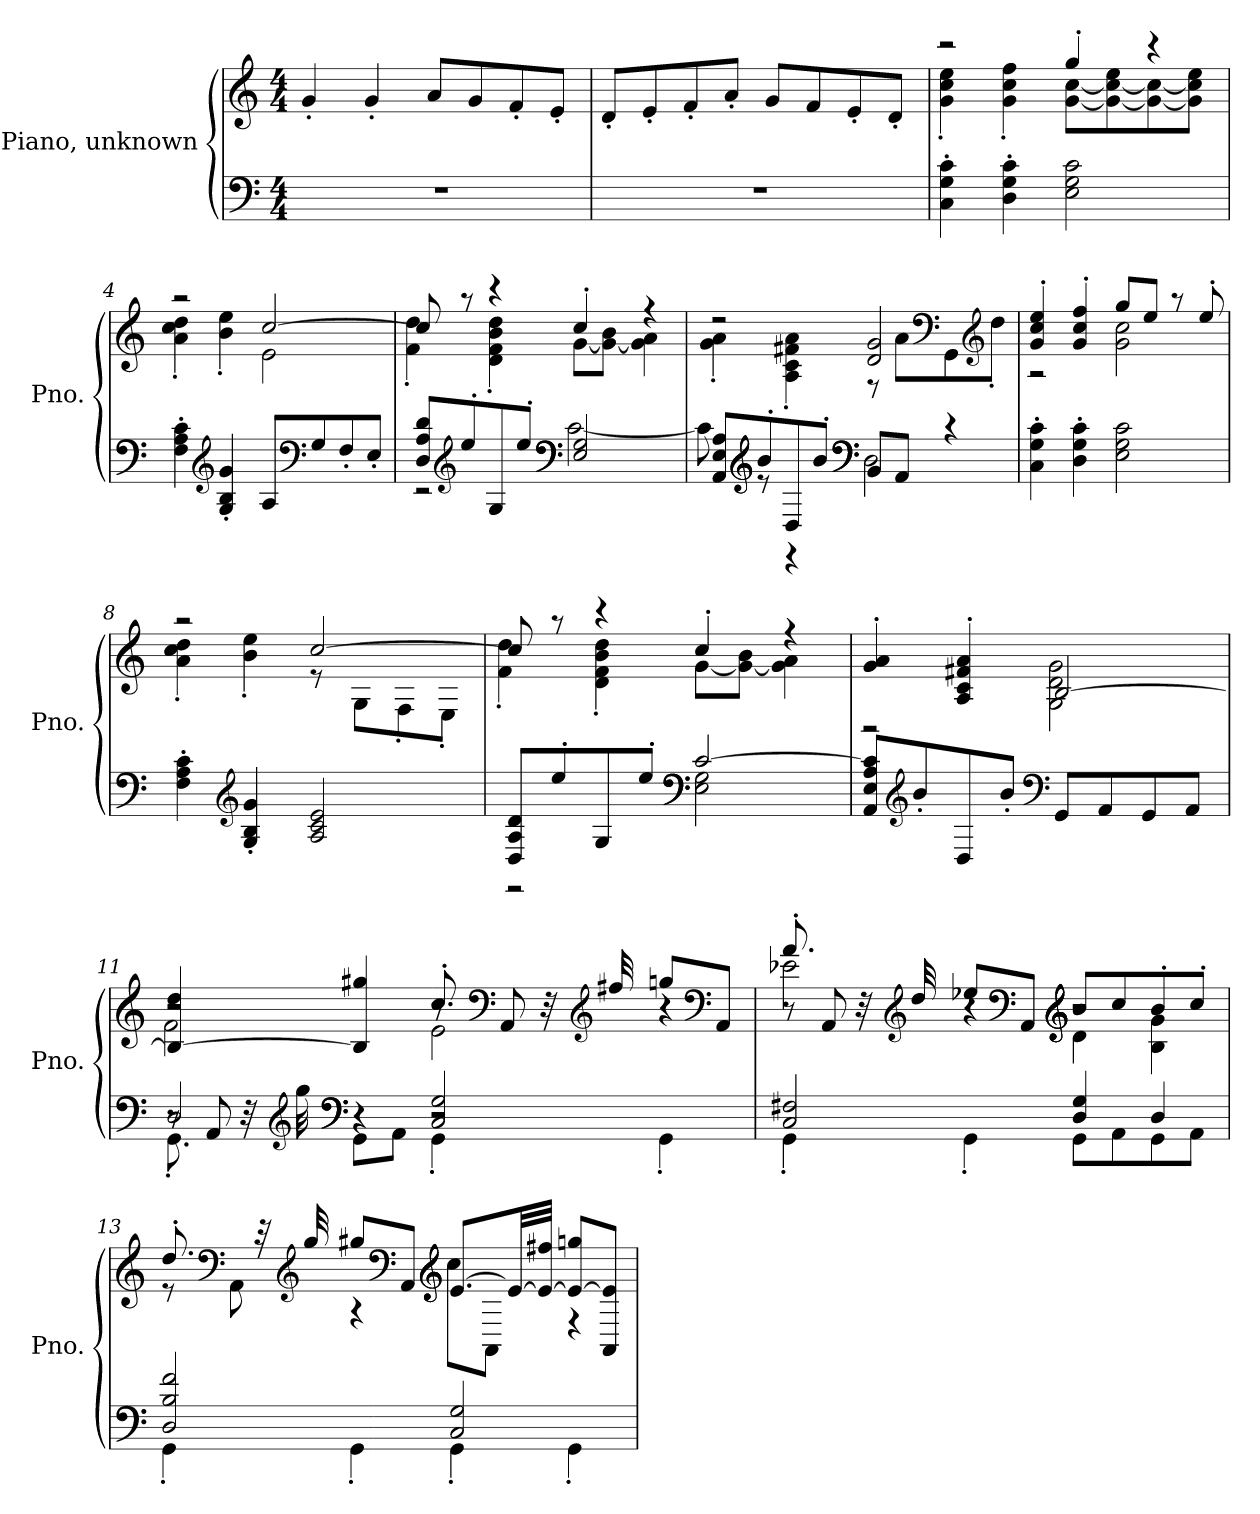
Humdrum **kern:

**kern	**kern
*part1	*part1
*staff2	*staff1
*I"Piano, unknown	*
*I'Pno.	*
*clefF4	*clefG2
*k[]	*k[]
*M4/4	*M4/4
*MM120	*MM120
=1	=1
1r	4g'/
.	4g'/
.	8a/L
.	8g/
.	8f'/
.	8e'/J
=2	=2
1r	8d'/L
.	8e'/
.	8f'/
.	8a'/J
.	8g/L
.	8f/
.	8e'/
.	8d'/J
=3	=3
*	*^
4C\' 4G\' 4c\'	2r	4g\' 4cc\' 4ee\'
4D\' 4G\' 4c\'	.	4g\' 4cc\' 4ff\'
2E\ 2G\ 2c\	4gg'/	[8g\ [8cc\L
.	.	8g\_ 8cc\_ 8ee\
.	4r	8g\_ 8cc\_
.	.	8g\] 8cc\] 8ee\J
=4	=4	=4
4F\' 4A\' 4c\'	2r	4a\' 4cc\' 4dd\'
*clefG2	*	*
4G/' 4B/' 4g/'	.	4b\' 4ee\'
8A/L	[2cc/	2e\
*clefF4	*	*
8G/	.	.
8F'/	.	.
8E'/J	.	.
!!LO:LB:g=z	!!
=5	=5	=5
*^	*	*
8D/ 8A/ 8d/L	2r	8cc/]	4f\' 4dd\'
*clefG2	*	*	*
8ee'/	.	8r	.
8G/	.	4r	4d\' 4f\' 4b\' 4dd\'
8ee'/J	.	.	.
*clefF4	*	*	*
2E/ 2G/	[2c\	4cc'/	[8g\L
.	.	.	8g\_ 8b\J
.	.	4r	4g\] 4a\
=6	=6	=6	=6
8AA/ 8E/ 8A/L	8c\]	2r	4g\' 4a\'
*clefG2	*	*	*
8b'/	8r	.	.
8D/	4r	.	4A\' 4c\' 4f#X\' 4a\'
8b'/J	.	.	.
*clefF4	*	*	*
8BB/L	2D\	2d/ 2g/	8r
8AA/J	.	.	8a\L
*	*	*clefF4	*
4r	.	.	8GG\
*	*	*clefG2	*
.	.	.	8dd'\J
*v	*v	*	*
=7	=7	=7
4C\' 4G\' 4c\'	4g/' 4cc/' 4ee/'	2r
4D\' 4G\' 4c\'	4g/' 4cc/' 4ff/'	.
2E\ 2G\ 2c\	8gg/L	2g\ 2cc\
.	8ee/J	.
.	8r	.
.	8ee'/	.
!!LO:LB:g=z	!!
=8	=8	=8
4F\' 4A\' 4c\'	2r	4a\' 4cc\' 4dd\'
*clefG2	*	*
4G/' 4B/' 4g/'	.	4b\' 4ee\'
2A/ 2c/ 2e/	[2cc/	8r
.	.	8G\L
.	.	8F'\
.	.	8E'\J
=9	=9	=9
*^	*	*
8D/ 8A/ 8d/L	2r	8cc/]	4f\' 4dd\'
8ee'/	.	8r	.
8G/	.	4r	4d\' 4f\' 4b\' 4dd\'
8ee'/J	.	.	.
*clefF4	*	*	*
[2c/	2E\ 2G\	4cc'/	[8g\L
.	.	.	8g\_ 8b\J
.	.	4r	4g\] 4a\
*v	*v	*	*
=10	=10	=10
8AA/ 8E/ 8A/ 8c/]L	4g/' 4a/'	2r
*clefG2	*	*
8b'/	.	.
8D/	4A/' 4c/' 4f#X/' 4a/'	.
8b'/J	.	.
*clefF4	*	*
8GG/L	[2B/	2G\ 2d\ 2g\
8AA/	.	.
8GG/	.	.
8AA/J	.	.
!!LO:LB:g=z
=11	=11	=11
*^	*	*^
*	*^	*	*	*
2D/	8.GG'\	8r	4B/_ 4dd/	2f\	2r
.	.	8AA/	.	.	.
.	32r	.	.	.	.
*clefG2	*	*	*	*	*
.	32gg\	.	.	.	.
*clefF4	*	*	*	*	*
.	8GG\L	4r	4B/] 4gg#X/	.	.
.	8AA\J	.	.	.	.
2C/ 2G/	4GG'\	2r	8.cc'/	2e\	8r
*	*	*	*clefF4	*	*
.	.	.	.	.	8AA/
.	.	.	32r	.	.
*	*	*	*clefG2	*	*
.	.	.	32ff#X/	.	.
.	4GG'\	.	8ggn/L	.	4r
*	*	*	*clefF4	*	*
.	.	.	8AA/J	.	.
*	*v	*v	*	*	*
=12	=12	=12	=12	=12
2C/ 2F#X/	4GG'\	8.a'/	2e-X\	8r
.	.	.	.	8AA/
.	.	32r	.	.
*	*	*clefG2	*	*
.	.	32dd/	.	.
.	4GG'\	8ee-X/L	.	4r
*	*	*clefF4	*	*
.	.	8AA/J	.	.
*	*	*clefG2	*	*
4D/ 4G/	8GG\L	8b/L	4d\	2r
.	8AA\	8cc/	.	.
4D/	8GG\	8b'/	4B\ 4g\	.
.	8AA\J	8cc'/J	.	.
*	*	*	*v	*v
!!LO:LB:g=z
=13	=13	=13	=13
2D/ 2B/ 2f/	4GG'\	8.dd'/	8r
*	*	*clefF4	*
.	.	.	8AA\
.	.	32r	.
*	*	*clefG2	*
.	.	32gg/	.
.	4GG'\	8gg#X/L	4r
*	*	*clefF4	*
.	.	8AA/J	.
*	*	*clefG2	*
2C/ 2G/	4GG'\	[8.e/L	8cc\L
.	.	.	8AA\J
.	.	32e/LL_	.
.	.	32e/_ 32ff#X/JJJ	.
.	4GG'\	8e/_ 8ggn/L	4r
.	.	8AA/ 8e/]J	.
*v	*v	*	*
*	*v	*v
=	=
*-	*-
